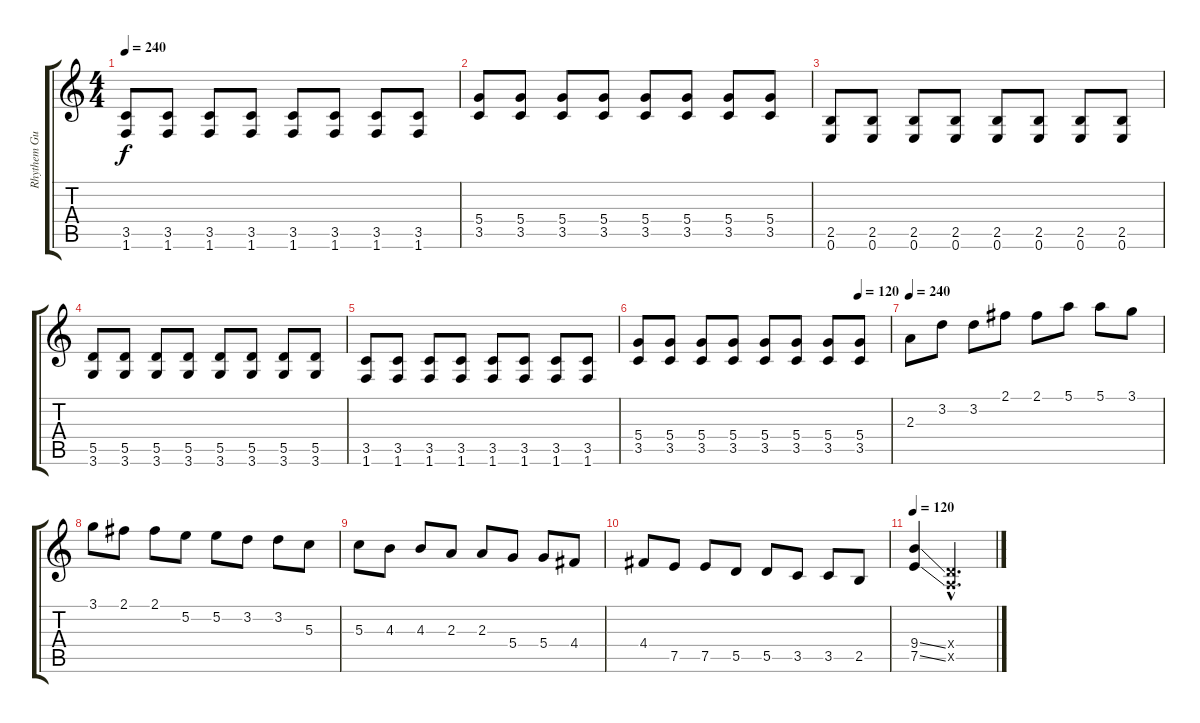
\track ("Rhythem Guit." "Rhythem Gu") {instrument acousticguitarsteel}
\staff {score tabs}
\tuning (E4 B3 G3 D3 A2 E2) {hide}
\ts (4 4)
\tempo 240
\clef g2
\ks c
(3.5 1.6).8{dy f} (3.5 1.6).8 (3.5 1.6).8 (3.5 1.6).8 (3.5 1.6).8 (3.5 1.6).8 (3.5 1.6).8 (3.5 1.6).8 |
(5.4 3.5).8 (5.4 3.5).8 (5.4 3.5).8 (5.4 3.5).8 (5.4 3.5).8 (5.4 3.5).8 (5.4 3.5).8 (5.4 3.5).8 |
(2.5 0.6).8 (2.5 0.6).8 (2.5 0.6).8 (2.5 0.6).8 (2.5 0.6).8 (2.5 0.6).8 (2.5 0.6).8 (2.5 0.6).8 |
(5.5 3.6).8 (5.5 3.6).8 (5.5 3.6).8 (5.5 3.6).8 (5.5 3.6).8 (5.5 3.6).8 (5.5 3.6).8 (5.5 3.6).8 |
(3.5 1.6).8 (3.5 1.6).8 (3.5 1.6).8 (3.5 1.6).8 (3.5 1.6).8 (3.5 1.6).8 (3.5 1.6).8 (3.5 1.6).8 |
\tempo (120 0.875)
(5.4 3.5).8 (5.4 3.5).8 (5.4 3.5).8 (5.4 3.5).8 (5.4 3.5).8 (5.4 3.5).8 (5.4 3.5).8 (5.4 3.5).8 |
\tempo 240
2.3.8 3.2.8 3.2.8 2.1.8 2.1.8 5.1.8 5.1.8 3.1.8 |
3.1.8 2.1.8 2.1.8 5.2.8 5.2.8 3.2.8 3.2.8 5.3.8 |
5.3.8 4.3.8 4.3.8 2.3.8 2.3.8 5.4.8 5.4.8 4.4.8 |
4.4.8 7.5.8 7.5.8 5.5.8 5.5.8 3.5.8 3.5.8 2.5.8 |
\tempo 120
(9.4{ss} 7.5{ss}).4 (0.4{hac x} 0.5{hac x}).2{d}
